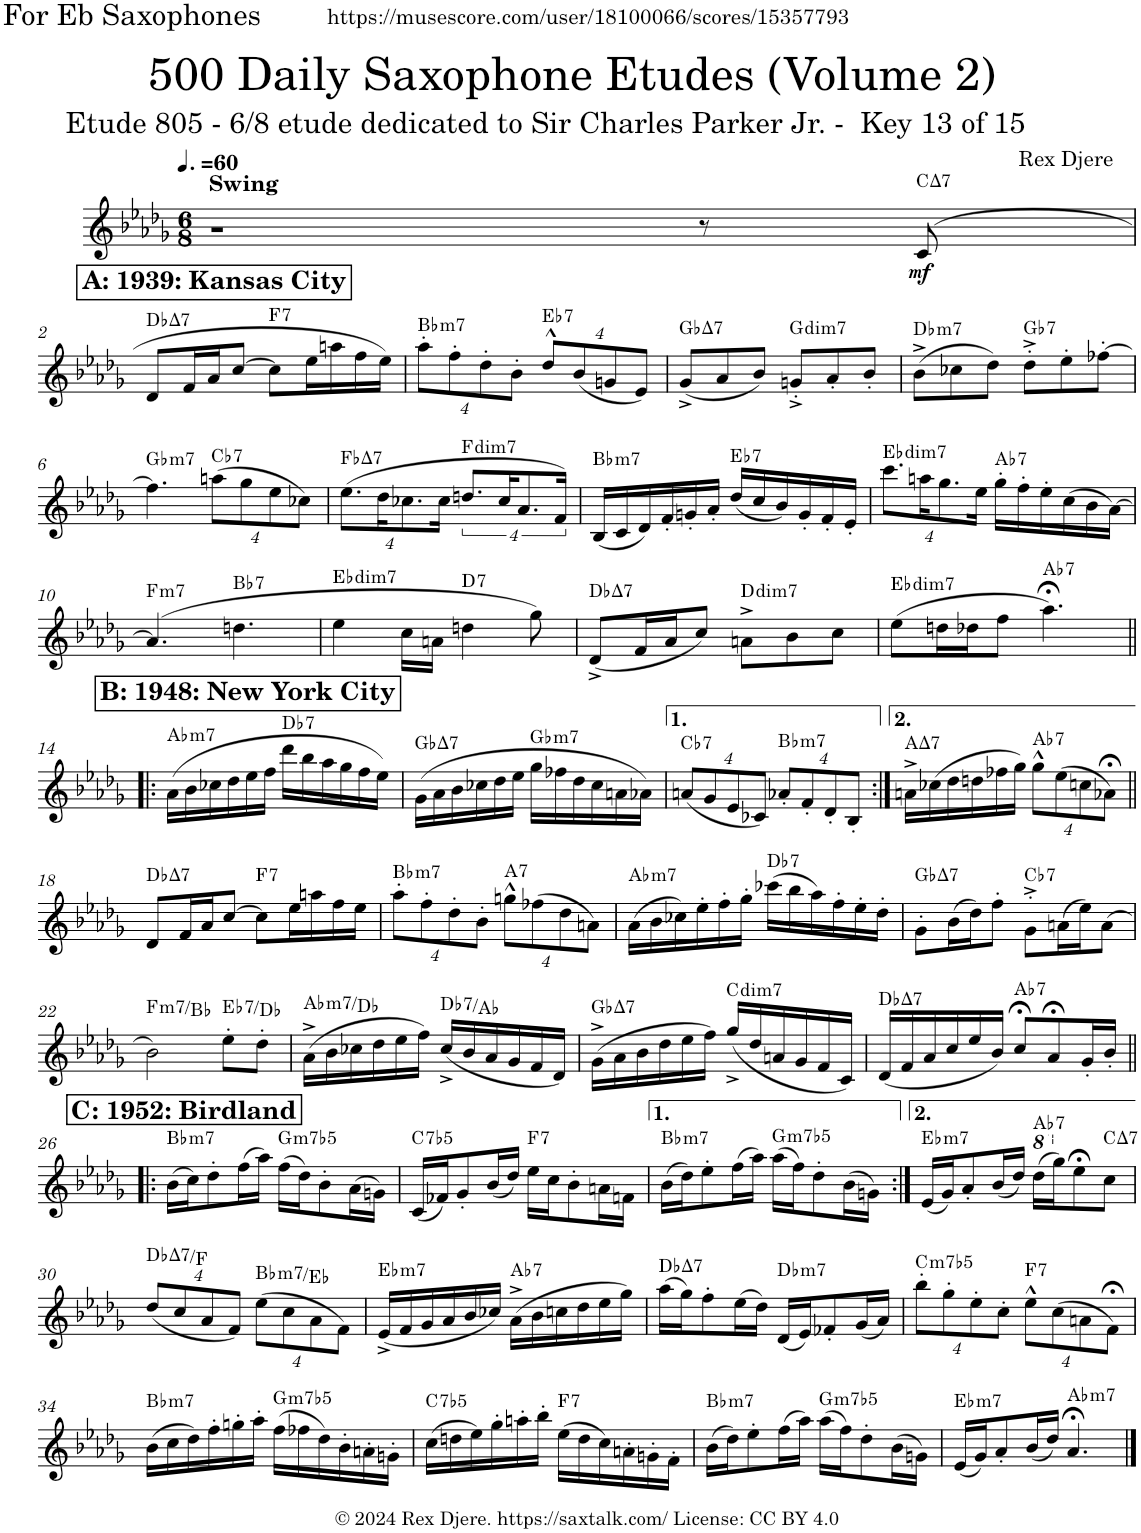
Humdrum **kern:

**kern	**dynam	**harte
*part1	*part1	*part1
*staff1	*staff1	*
*I"Alto Saxophone	*	*
*I'A. Sax.	*	*
*clefG2	*	*
*Trd5c9	*	*
*k[b-e-a-d-g-]	*	*
*M6/8	*	*
*MM90	*	*
=1	=1	=1
!LO:TX:a:B:t=Swing	!	!
2ra	.	.
8r	.	.
!	!LO:DY:b	!LO:H:kt=7
(8c/	mf	C:maj7
!!LO:LB:g=z
!!LO:REH:place=s1:a:B:cj:fs=14:t=A&colon; 1939&colon; Kansas City
=2	=2	=2
!	!	!LO:H:kt=7
8d-/L	.	Db:maj7
16f/L	.	.
16a-/J	.	.
[8cc/J	.	.
!	!	!LO:H:kt=7
8cc\L]	.	F:7
16ee-\L	.	.
16aan\	.	.
16ff\	.	.
16ee-\JJ)	.	.
=3	=3	=3
*Xbrackettup	*	*
!	!	!LO:H:kt=m7
32%3aa-'\L	.	Bb:min7
32%3ff'\	.	.
32%3dd-'\	.	.
32%3b-'\J	.	.
!	!	!LO:H:kt=7
32%3dd-^^/L	.	Eb:7
(32%3b-/	.	.
32%3gn/	.	.
32%3e-/J)	.	.
=4	=4	=4
!	!	!LO:H:kt=7
(8g-^/L	.	Gb:maj7
8a-/	.	.
8b-/J)	.	.
!	!	!LO:H:kt=dim7
8gn'^/L	.	G:dim7
8a-'/	.	.
8b-'/J	.	.
=5	=5	=5
!	!	!LO:H:kt=m7
(8b-^\L	.	Db:min7
8cc-X\	.	.
8dd-\J)	.	.
!	!	!LO:H:kt=7
8dd-'^\L	.	Gb:7
8ee-'\	.	.
[8ff-X'\J	.	.
!!LO:LB:g=z
=6	=6	=6
!	!	!LO:H:kt=m7
4.ff-\]	.	Gb:min7
!	!	!LO:H:kt=7
(32%3aan\L	.	Cb:7
32%3gg-\	.	.
32%3ee-\	.	.
32%3cc-X\J)	.	.
=7	=7	=7
!	!	!LO:H:kt=7
(32%3.ee-\L	.	Fb:maj7
64%3dd-\K	.	.
32%3.cc-X\	.	.
64%3cc-\Jk	.	.
*brackettup	*	*
!	!	!LO:H:kt=dim7
32%3.ddn/L	.	F:dim7
64%3cc-/K	.	.
32%3.a-/	.	.
64%3f/Jk)	.	.
=8	=8	=8
!	!	!LO:H:kt=m7
(16B-/LL	.	Bb:min7
16c/	.	.
16d-/)	.	.
16f'/	.	.
16gn'/	.	.
16a-'/JJ	.	.
!	!	!LO:H:kt=7
(16dd-/LL	.	Eb:7
16cc/	.	.
16b-/)	.	.
16g'/	.	.
16f'/	.	.
16e-'/JJ	.	.
=9	=9	=9
*Xbrackettup	*	*
!	!	!LO:H:kt=dim7
32%3.ccc\L	.	Eb:dim7
64%3aan\K	.	.
32%3.gg-\	.	.
64%3ee-\Jk	.	.
!	!	!LO:H:kt=7
16gg-'\LL	.	Ab:7
16ff'\	.	.
16ee-'\	.	.
(16cc\	.	.
16b-\	.	.
[16a-\JJ)	.	.
!!LO:LB:g=z
=10	=10	=10
!	!	!LO:H:kt=m7
(4.a-/]	.	F:min7
!	!	!LO:H:kt=7
4.ddn\	.	Bb:7
=11	=11	=11
!	!	!LO:H:kt=dim7
4ee-\	.	Eb:dim7
16cc\LL	.	.
16an\JJ	.	.
!	!	!LO:H:kt=7
4ddn\	.	D:7
8gg-\)	.	.
=12	=12	=12
!	!	!LO:H:kt=7
(8d-^/L	.	Db:maj7
16f/L	.	.
16a-/J	.	.
8cc/J)	.	.
!	!	!LO:H:kt=dim7
8an^\L	.	D:dim7
8b-\	.	.
8cc\J	.	.
=13	=13	=13
!	!	!LO:H:kt=dim7
(8ee-\L	.	Eb:dim7
16ddn\L	.	.
16dd-X\J	.	.
8ff\J	.	.
!	!	!LO:H:kt=7
4.aa-;<\)	.	Ab:7
!!LO:LB:g=z
!!LO:REH:place=s1:a:B:cj:fs=14:t=B&colon; 1948&colon; New York City
=14!|:	=14!|:	=14!|:
!	!	!LO:H:kt=m7
(16a-\LL	.	Ab:min7
16b-\	.	.
16cc-X\	.	.
16dd-\	.	.
16ee-\	.	.
16ff\JJ	.	.
!	!	!LO:H:kt=7
16ddd-\LL	.	Db:7
16bb-\	.	.
16aa-\	.	.
16gg-\	.	.
16ff\	.	.
16ee-\JJ)	.	.
=15	=15	=15
!	!	!LO:H:kt=7
(16g-\LL	.	Gb:maj7
16a-\	.	.
16b-\	.	.
16cc-X\	.	.
16dd-\	.	.
16ee-\JJ	.	.
!	!	!LO:H:kt=m7
16gg-\LL	.	Gb:min7
16ff-X\	.	.
16dd-\	.	.
16cc-\	.	.
16an\	.	.
16a-X\JJ)	.	.
=16	=16	=16
!	!	!LO:H:kt=7
(32%3an/L	.	Cb:7
32%3g-/	.	.
32%3e-/	.	.
32%3c-X/J)	.	.
!	!	!LO:H:kt=m7
32%3a-X'/L	.	Bb:min7
32%3f'/	.	.
32%3d-'/	.	.
32%3B-'/J	.	.
=17:|!	=17:|!	=17:|!
!	!	!LO:H:kt=7
16an^\LL	.	A:maj7
(16cc-X\	.	.
16dd-\	.	.
16ddn\	.	.
16ff-X\	.	.
16gg-\JJ)	.	.
!	!	!LO:H:kt=7
32%3gg-^^\L	.	Ab:7
(32%3ee-\	.	.
32%3ccn\	.	.
32%3a-X;<\J)	.	.
!!LO:LB:g=z
=18||	=18||	=18||
!	!	!LO:H:kt=7
8d-/L	.	Db:maj7
16f/L	.	.
16a-/J	.	.
[8cc/J	.	.
!	!	!LO:H:kt=7
8cc\L]	.	F:7
16ee-\L	.	.
16aan\	.	.
16ff\	.	.
16ee-\JJ	.	.
=19	=19	=19
!	!	!LO:H:kt=m7
32%3aa-'\L	.	Bb:min7
32%3ff'\	.	.
32%3dd-'\	.	.
32%3b-'\J	.	.
!	!	!LO:H:kt=7
32%3ggn^^\L	.	A:7
(32%3ff-X\	.	.
32%3dd-\	.	.
32%3an\J)	.	.
=20	=20	=20
!	!	!LO:H:kt=m7
(16a-\LL	.	Ab:min7
16b-\	.	.
16cc-X\)	.	.
16ee-'\	.	.
16ff'\	.	.
16gg-'\JJ	.	.
!	!	!LO:H:kt=7
(16ccc-X\LL	.	Db:7
16bb-\	.	.
16aa-\)	.	.
16ff'\	.	.
16ee-'\	.	.
16dd-'\JJ	.	.
=21	=21	=21
!	!	!LO:H:kt=7
8g-'\L	.	Gb:maj7
(16b-\L	.	.
16dd-\J)	.	.
8ff'\J	.	.
!	!	!LO:H:kt=7
8g-^'\L	.	Cb:7
(16an\L	.	.
16ee-\J)	.	.
(8a\J	.	.
!!LO:LB:g=z
=22	=22	=22
!	!	!LO:H:kt=m7
2b-\)	.	F:min7/4
!	!	!LO:H:kt=7
8ee-'\L	.	Eb:7/b7
8dd-'\J	.	.
=23	=23	=23
!	!	!LO:H:kt=m7
(16a-^\LL	.	Ab:min7/4
16b-\	.	.
16cc-X\	.	.
16dd-\	.	.
16ee-\	.	.
16ff\JJ)	.	.
!	!	!LO:H:kt=7
(16cc-^/LL	.	Db:7/5
16b-/	.	.
16a-/	.	.
16g-/	.	.
16f/	.	.
16d-/JJ)	.	.
=24	=24	=24
!	!	!LO:H:kt=7
(16g-^\LL	.	Gb:maj7
16a-\	.	.
16b-\	.	.
16dd-\	.	.
16ee-\	.	.
16ff\JJ)	.	.
!	!	!LO:H:kt=dim7
(16gg-^/LL	.	C:dim7
16dd-/	.	.
16an/	.	.
16g-/	.	.
16f/	.	.
16c/JJ)	.	.
=25	=25	=25
!	!	!LO:H:kt=7
(16d-/LL	.	Db:maj7
16f/	.	.
16a-/	.	.
16cc/	.	.
16ee-/	.	.
16b-/JJ)	.	.
!	!	!LO:H:kt=7
8cc;</L	.	Ab:7
8a-;</	.	.
16g-'/L	.	.
16b-'/JJ	.	.
!!LO:LB:g=z
!!LO:REH:place=s1:a:B:cj:fs=14:t=C&colon; 1952&colon; Birdland
=26!|:	=26!|:	=26!|:
!	!	!LO:H:kt=m7
(16b-\LL	.	Bb:min7
16cc\J)	.	.
8dd-'\	.	.
(16ff\L	.	.
16aa-\JJ)	.	.
!	!	!LO:H:kt=m7b5
(16ff\LL	.	G:hdim7
16dd-\J)	.	.
8b-'\	.	.
(16a-\L	.	.
16gn\JJ)	.	.
=27	=27	=27
!	!	!LO:H:kt=7
(16c/LL	.	C:(3,b5,b7)
16f-X/J)	.	.
8g-'/	.	.
(16b-/L	.	.
16dd-/JJ)	.	.
!	!	!LO:H:kt=7
16ee-\LL	.	F:7
16cc\J	.	.
8b-'\	.	.
16an\L	.	.
16fn\JJ	.	.
=28	=28	=28
!	!	!LO:H:kt=m7
(16b-\LL	.	Bb:min7
16dd-\J)	.	.
8ee-'\	.	.
(16ff\L	.	.
16aa-\JJ)	.	.
!	!	!LO:H:kt=m7b5
(16aa-\LL	.	G:hdim7
16ff\J)	.	.
8dd-'\	.	.
(16b-\L	.	.
16gn\JJ)	.	.
=29:|!	=29:|!	=29:|!
!	!	!LO:H:kt=m7
(16e-/LL	.	Eb:min7
16g-/J)	.	.
8a-'/	.	.
(16b-/L	.	.
16dd-/JJ)	.	.
*8va	*	*
!	!	!LO:H:kt=7
(16ddd-\LL	.	Ab:7
*X8va	*	*
16gg-\J)	.	.
8ee-;<\	.	.
!	!	!LO:H:kt=7
8cc\J	.	C:maj7
!!LO:LB:g=z
=30	=30	=30
!	!	!LO:H:kt=7
(32%3dd-/L	.	Db:maj7/3
32%3cc/	.	.
32%3a-/	.	.
32%3f/J)	.	.
!	!	!LO:H:kt=m7
(32%3ee-\L	.	Bb:min7/4
32%3cc\	.	.
32%3a-\	.	.
32%3f\J)	.	.
=31	=31	=31
!	!	!LO:H:kt=m7
(16e-^/LL	.	Eb:min7
16f/	.	.
16g-/	.	.
16a-/	.	.
16b-/	.	.
16cc-X/JJ)	.	.
!	!	!LO:H:kt=7
(16a-^\LL	.	Ab:7
16b-\	.	.
16ccn\	.	.
16dd-\	.	.
16ee-\	.	.
16gg-\JJ)	.	.
=32	=32	=32
!	!	!LO:H:kt=7
(16aa-\LL	.	Db:maj7
16gg-\J)	.	.
8ff'\	.	.
(16ee-\L	.	.
16dd-\JJ)	.	.
!	!	!LO:H:kt=m7
(16d-/LL	.	Db:min7
16e-/J)	.	.
8f-X'/	.	.
(16g-/L	.	.
16a-/JJ)	.	.
=33	=33	=33
!	!	!LO:H:kt=m7b5
32%3bb-'\L	.	C:hdim7
32%3gg-'\	.	.
32%3ee-'\	.	.
32%3cc'\J	.	.
!	!	!LO:H:kt=7
32%3ee-^^\L	.	F:7
(32%3cc\	.	.
32%3an\	.	.
32%3f;<\J)	.	.
!!LO:LB:g=z
=34	=34	=34
!	!	!LO:H:kt=m7
(16b-\LL	.	Bb:min7
16cc\	.	.
16dd-\)	.	.
16ff'\	.	.
16ggn'\	.	.
16aa-'\JJ	.	.
!	!	!LO:H:kt=m7b5
(16ff\LL	.	G:hdim7
16ff-X\	.	.
16dd-\)	.	.
16b-'\	.	.
16an'\	.	.
16gn'\JJ	.	.
=35	=35	=35
!	!	!LO:H:kt=7
(16cc\LL	.	C:(3,b5,b7)
16ddn\	.	.
16ee-\)	.	.
16gg-'\	.	.
16aan'\	.	.
16bb-'\JJ	.	.
!	!	!LO:H:kt=7
(16ee-\LL	.	F:7
16dd\	.	.
16cc\)	.	.
16an'\	.	.
16gn'\	.	.
16f'\JJ	.	.
=36	=36	=36
!	!	!LO:H:kt=m7
(16b-\LL	.	Bb:min7
16dd-\J)	.	.
8ee-'\	.	.
(16ff\L	.	.
16aa-\JJ)	.	.
!	!	!LO:H:kt=m7b5
(16aa-\LL	.	G:hdim7
16ff\J)	.	.
8dd-'\	.	.
(16b-\L	.	.
16gn\JJ)	.	.
=37	=37	=37
!	!	!LO:H:kt=m7
(16e-/LL	.	Eb:min7
16g-/J)	.	.
8a-'/	.	.
(16b-/L	.	.
16dd-/JJ)	.	.
!	!	!LO:H:kt=m7
4.a-;</	.	Ab:min7
==	==	==
*-	*-	*-
